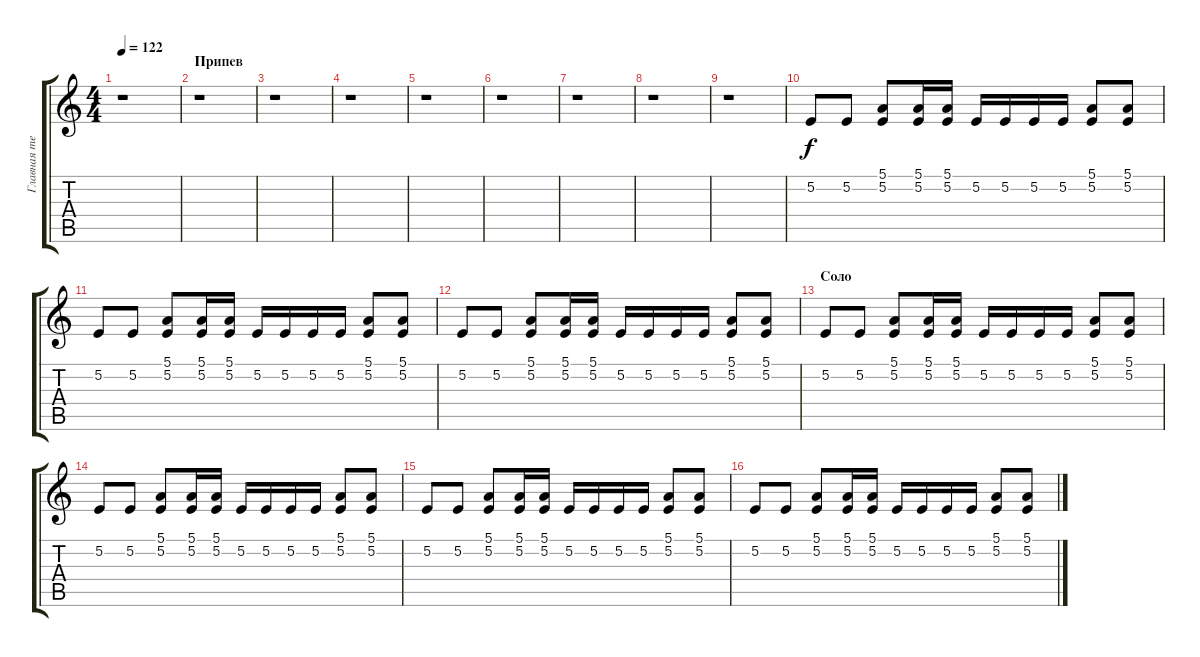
\track ("Главная тема" "Главная те") {instrument agogo}
\staff {score tabs}
\tuning (E4 B3 G3 D3 A2 E2) {hide}
\ts (4 4)
\tempo 122
\clef g2
\ks c
r.1{dy f} |
\section ("" "Припев")
r.1 |
r.1 |
r.1 |
r.1 |
r.1 |
r.1 |
r.1 |
r.1 |
5.2.8 5.2.8 (5.1 5.2).8 (5.1 5.2).16 (5.1 5.2).16 5.2.16 5.2.16 5.2.16 5.2.16 (5.1 5.2).8 (5.1 5.2).8 |
5.2.8 5.2.8 (5.1 5.2).8 (5.1 5.2).16 (5.1 5.2).16 5.2.16 5.2.16 5.2.16 5.2.16 (5.1 5.2).8 (5.1 5.2).8 |
5.2.8 5.2.8 (5.1 5.2).8 (5.1 5.2).16 (5.1 5.2).16 5.2.16 5.2.16 5.2.16 5.2.16 (5.1 5.2).8 (5.1 5.2).8 |
\section ("" "Соло")
5.2.8 5.2.8 (5.1 5.2).8 (5.1 5.2).16 (5.1 5.2).16 5.2.16 5.2.16 5.2.16 5.2.16 (5.1 5.2).8 (5.1 5.2).8 |
5.2.8 5.2.8 (5.1 5.2).8 (5.1 5.2).16 (5.1 5.2).16 5.2.16 5.2.16 5.2.16 5.2.16 (5.1 5.2).8 (5.1 5.2).8 |
5.2.8 5.2.8 (5.1 5.2).8 (5.1 5.2).16 (5.1 5.2).16 5.2.16 5.2.16 5.2.16 5.2.16 (5.1 5.2).8 (5.1 5.2).8 |
5.2.8 5.2.8 (5.1 5.2).8 (5.1 5.2).16 (5.1 5.2).16 5.2.16 5.2.16 5.2.16 5.2.16 (5.1 5.2).8 (5.1 5.2).8
